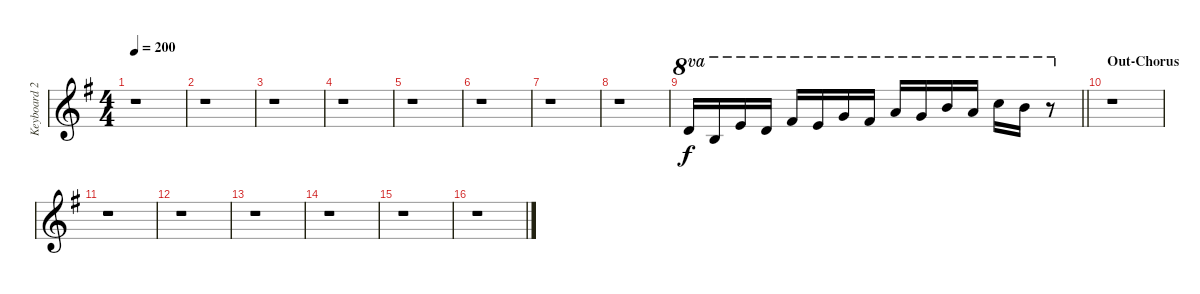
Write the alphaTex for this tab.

\track ("Keyboard 2" "Keyboard 2") {instrument harpsichord}
\staff {score}
\tuning (E4 B3 G3 D3 A2 E2) {hide}
\ts (4 4)
\tempo 200
\clef g2
\ks g
r.1{dy f} |
r.1 |
r.1 |
r.1 |
r.1 |
r.1 |
r.1 |
r.1 |
\barLineRight lightlight
10.1.16{ot 8va} 7.1.16{ot 8va} 12.1.16{ot 8va} 10.1.16{ot 8va} 14.1.16{ot 8va} 12.1.16{ot 8va} 15.1.16{ot 8va} 14.1.16{ot 8va} 17.1.16{ot 8va} 15.1.16{ot 8va} 19.1.16{ot 8va} 17.1.16{ot 8va} 20.1.16{ot 8va} 19.1.16{ot 8va} r.8{ot 8va} |
\section ("" "Out-Chorus")
r.1 |
r.1 |
r.1 |
r.1 |
r.1 |
r.1 |
r.1
